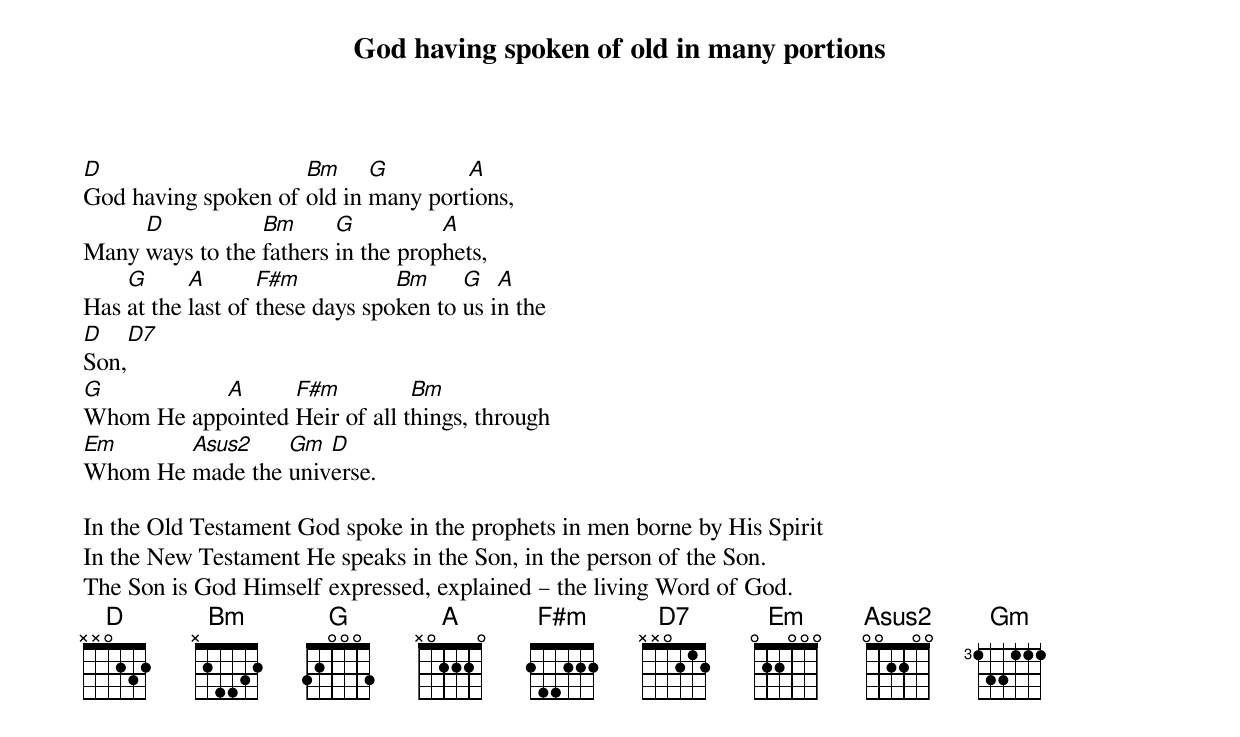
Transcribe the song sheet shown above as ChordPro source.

{title: God having spoken of old in many portions}
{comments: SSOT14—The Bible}
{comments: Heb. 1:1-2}

[D]God having spoken of [Bm]old in [G]many port[A]ions,
Many [D]ways to the [Bm]fathers [G]in the prop[A]hets,
Has [G]at the [A]last of [F#m]these days spo[Bm]ken to [G]us i[A]n the
[D]Son,[D7]
[G]Whom He app[A]ointed [F#m]Heir of all t[Bm]hings, through
[Em]Whom He [Asus2]made the [Gm]univ[D]erse.

In the Old Testament God spoke in the prophets in men borne by His Spirit
In the New Testament He speaks in the Son, in the person of the Son.
The Son is God Himself expressed, explained – the living Word of God.
